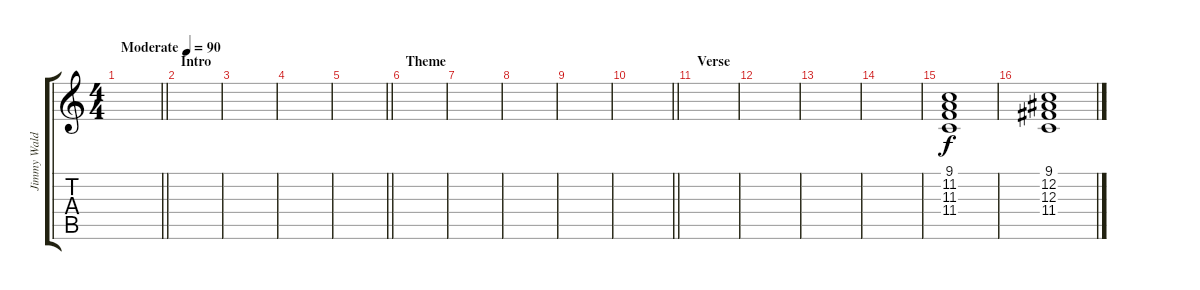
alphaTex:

\track ("Jimmy Waldo" "Jimmy Wald") {instrument synthstrings1}
\staff {score tabs}
\tuning (Eb4 Bb3 Gb3 Db3 Ab2 Eb2) {hide}
\ts (4 4)
\tempo (90 "Moderate")
\clef g2
\barLineRight lightlight
\ks c
|
\section ("" "Intro")
|
|
|
\barLineRight lightlight
|
\section ("" "Theme")
|
|
|
|
\barLineRight lightlight
|
\section ("" "Verse")
|
|
|
|
(9.1 11.2 11.3 11.4).1 |
(9.1 12.2 12.3 11.4).1
